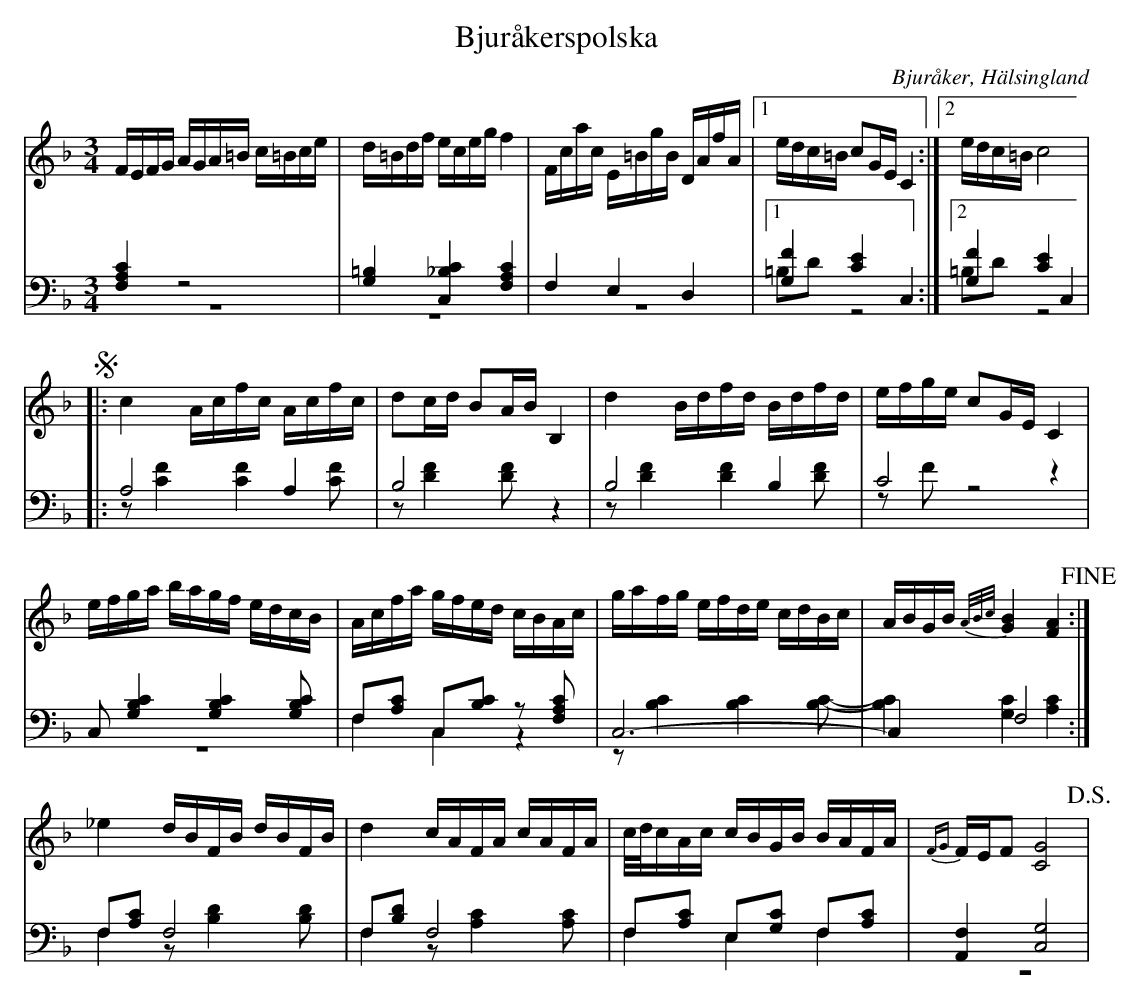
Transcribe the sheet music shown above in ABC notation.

X:1
T: Bjuråkerspolska
O: Bjuråker, Hälsingland
M: 3/4
L: 1/16
K: F
V:1
V:2
V:3 merge
V:1
FEFG AGA=B c=Bce|d=Bdf eceg f4|Fcac E=BgB DAfA|1 edc=B c2GE C4:|2 edc=B c8 |
!segno! |:c4 Acfc Acfc|d2cd B2AB B,4|d4 Bdfd Bdfd|efge c2GE C4|
efga bagf edcB|Acfa gfed cBAc|gafg efde cdBc|ABGB {A/B/c/}[G4B4] [F4A4] !fine!:|
_e4 dBFB dBFB|d4 cAFA cAFA|c/d/cAc cBGB BAFA|{FG}FEF2 [C8G8] !D.S.!|
V:2 clef=bass
[F,4A,4C4] z8|[G,4=B,4] [C,4_B,4C4] [F,4A,4C4]|F,4 E,4 D,4|1 [G,4F4] [C4E4] C,4:|2 [G,4F4] [C4E4] C,4 |
|:A,8 A,4|B,8 z4|B,8  B,4|C8 z4|
C,2 [G,4B,4C4] [G,4B,4C4] [G,2B,2C2]|F,2[A,2C2] C,2[B,2C2] z2 [F,2A,2C2]|C,12-|C,4 F,8:|
F,2[A,2C2] F,8|F,2[B,2D2] F,8|F,2[A,2C2] E,2[G,2C2] F,2[A,2C2]|[A,,4F,4] [C,8G,8] |
V:3 clef=bass
z12|z12|z12|1 =B,2D2 z8:|2 =B,2D2 z8|
|:z2 [C4F4] [C4F4] [C2F2]|z2 [D4F4] [D2F2] z4|z2 [D4F4] [D4F4] [D2F2]|z2 F2 z8|
z12|F,4 C,4 z4|z2 [B,4C4] [B,4C4] [B,2C2]-|[B,4C4] [G,4C4] [A,4C4]:|
F,4 z2 [B,4D4] [B,2D2]|F,4 z2 [A,4C4] [A,2C2]|F,4 E,4 F,4|z12|
